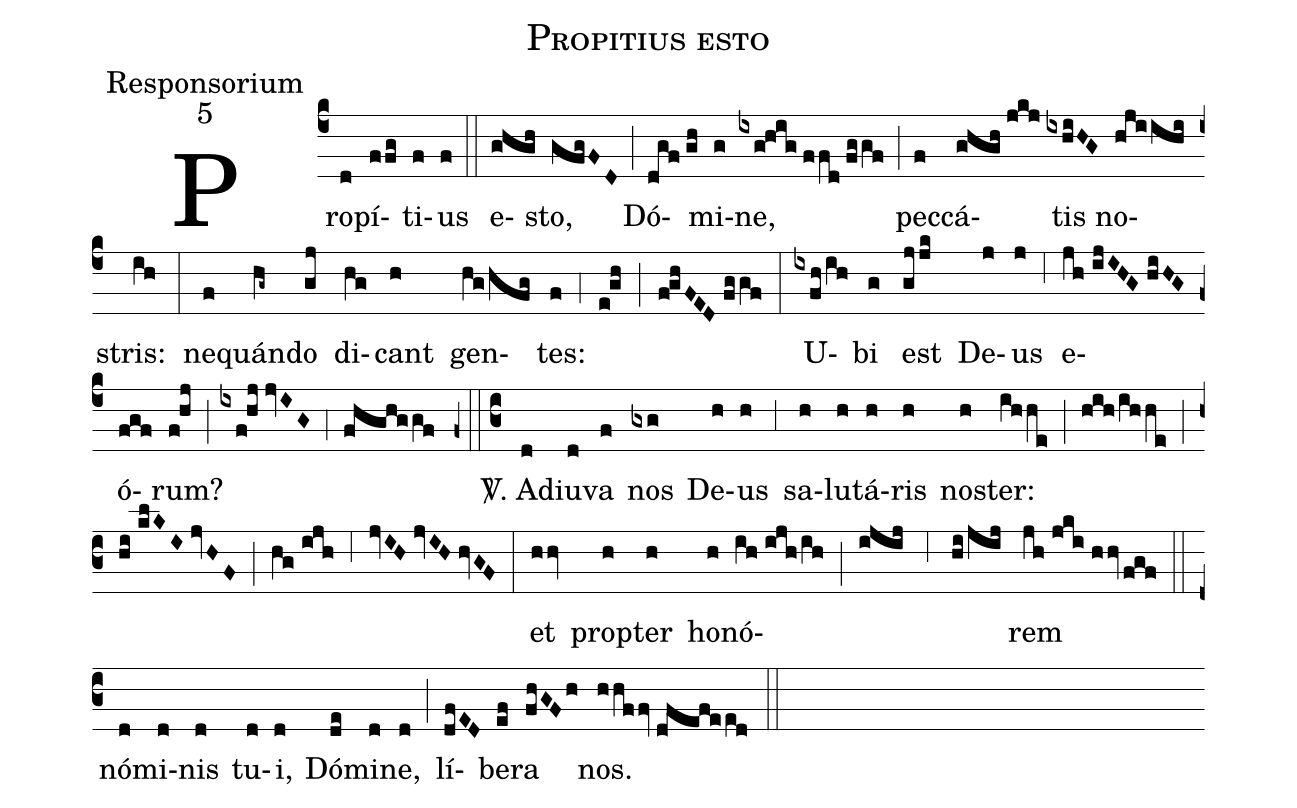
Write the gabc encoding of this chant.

name:Propitius esto;
office-part:Responsorium;
mode:5;
%%
(c4) Pro(d)pí(ffg)ti(f)us(f) (::)
e(ghgh)sto,(gfgFD) (;) Dó(dgf//gh)mi(g)ne,(ixg!hig//ffd//fggf) (;) pec(f)cá(ghgh//jkj)tis(ixhiHG) no(hjiihi)stris:(ih) (:)
ne(f)quán(hg~)do(gj) di(hg)cant(h) gen(hg/hfg)tes:(f) (,4) (e!gh) (;) (f!ghFED//fggf) (:)
U(ixfh/ih)bi(g) est(gjjk) De(j)us(j) (,6) e(jh//ijIHG//hiHG)ó(fgf)rum?(f!hj) (;) (ixf!hj//jvIG) (,4) (fhghggf)
(z0::c3) <sp>V/</sp>. Ad(d)iu(d)va(f) nos(gxg) De(h)us(h) (,3) sa(h)lu(h)tá(h)ris(h) no(h)ster:(ihhe) (;) (hih/ihhe) (;) (hi//klKI//jvHF) (;) (hg//ijh) (,6) (jvIH//jvIH//hvGF) (:)
et(hhv) prop(h)ter(h) ho(h)nó(ih//ijh/ih)(;)(ijij,6hi/jij)rem(jh//jki//hhv/fgf) (::)
nó(d)mi(d)nis(d) tu(d)i,(d) Dó(de)mi(d)ne,(d) (;) lí(dfED)be(ef)ra(fhGFh) nos.(hhffv//dfefeed) (::)
